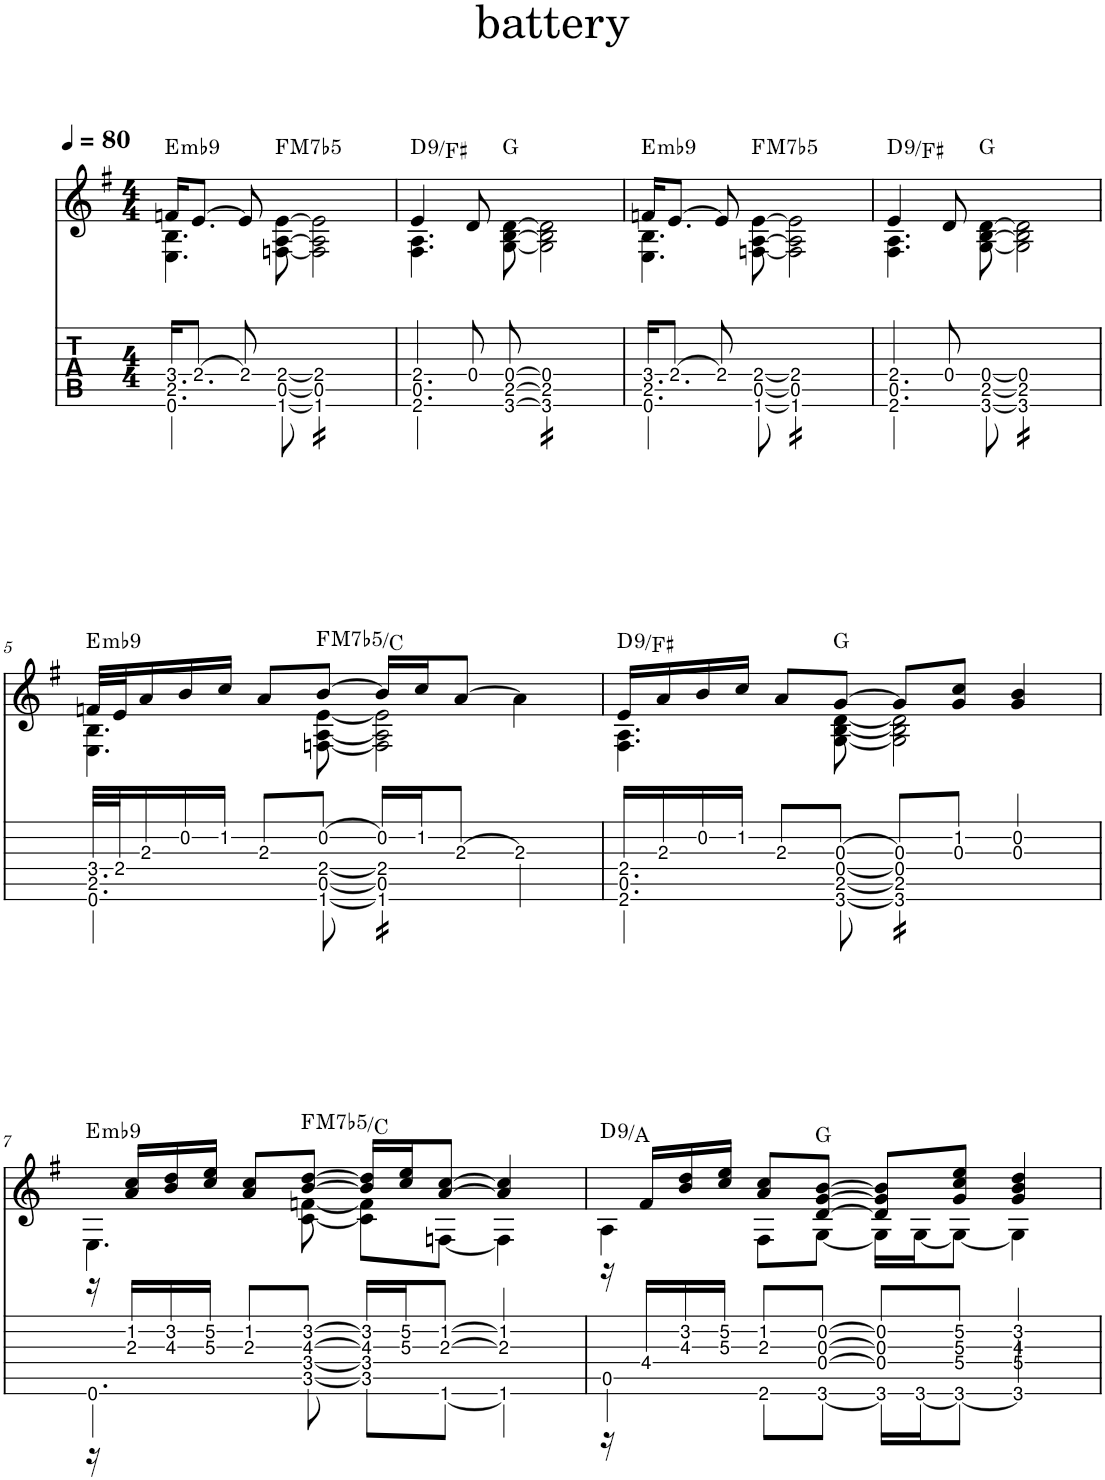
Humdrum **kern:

**kern	**kern	**harte
*part1	*part1	*part1
*staff2	*staff1	*
*I"Guitar	*	*
*stria6	*	*
*	*clefG2	*
*Trd7c12	*Trd7c12	*
*k[f#]	*k[f#]	*
*M4/4	*M4/4	*
*MM80	*MM80	*
=1	=1	=1
*^	*^	*
!	!	!	!	!LO:H:kt=m
4.E\ 4.B\	16f/KL	4.E\ 4.B\	16fn/KL	E:min(b9)
.	[8.e/J	.	[8.e/J	.
.	8e/]	.	8e/]	.
!	!	!	!	!LO:H:kt=M7
[8Fn\ [8A\ [8e\	2ryy	[8Fn\ [8A\ [8e\	2ryy	F:(3,b5,7)
2Fn\] 2A\] 2e\]	.	2F\] 2A\] 2e\]	.	.
.	8ryy	.	8ryy	.
=2	=2	=2	=2	=2
!	!	!	!	!LO:H:kt=9
4.F#\ 4.A\	4e/	4.F#\ 4.A\	4e/	D:9/3
.	8d/	.	8d/	.
[8G/ [8B/ [8d/	2ryy	[8G\ [8B\ [8d\	2ryy	G:maj
2G\] 2B\] 2d\]	.	2G\] 2B\] 2d\]	.	.
.	8ryy	.	8ryy	.
=3	=3	=3	=3	=3
!	!	!	!	!LO:H:kt=m
4.E\ 4.B\	16fn/KL	4.E\ 4.B\	16fn/KL	E:min(b9)
.	[8.e/J	.	[8.e/J	.
.	8e/]	.	8e/]	.
!	!	!	!	!LO:H:kt=M7
[8Fn\ [8A\ [8e\	2ryy	[8Fn\ [8A\ [8e\	2ryy	F:(3,b5,7)
2F\] 2A\] 2e\]	.	2F\] 2A\] 2e\]	.	.
.	8ryy	.	8ryy	.
=4	=4	=4	=4	=4
!	!	!	!	!LO:H:kt=9
4.F#\ 4.A\	4e/	4.F#\ 4.A\	4e/	D:9/3
.	8d/	.	8d/	.
[8G\ [8B\ [8d\	2ryy	[8G\ [8B\ [8d\	2ryy	G:maj
2G\] 2B\] 2d\]	.	2G\] 2B\] 2d\]	.	.
.	8ryy	.	8ryy	.
!!LO:LB:g=z	!!
=5	=5	=5	=5	=5
!	!	!	!	!LO:H:kt=m
4.E\ 4.B\	32f/LLL	4.E\ 4.B\	32fn/LLL	E:min(b9)
.	32e/J	.	32e/J	.
.	16a/	.	16a/	.
.	16b/	.	16b/	.
.	16cc/JJ	.	16cc/JJ	.
.	8a/L	.	8a/L	.
!	!	!	!	!LO:H:kt=M7
[8Fn\ [8A\ [8e\	[8b/J	[8Fn\ [8A\ [8e\	[8b/J	F:(3,b5,7)/5
2F\] 2A\] 2e\]	16b/LL]	2F\] 2A\] 2e\]	16b/LL]	.
.	16cc/J	.	16cc/J	.
.	[8a/J	.	[8a/J	.
.	4a\]	.	4a\]	.
=6	=6	=6	=6	=6
!	!	!	!	!LO:H:kt=9
4.F#\ 4.A\	16e/LL	4.F#\ 4.A\	16e/LL	D:9/3
.	16a/	.	16a/	.
.	16b/	.	16b/	.
.	16cc/JJ	.	16cc/JJ	.
.	8a/L	.	8a/L	.
[8G\ [8B\ [8d\	[8g/J	[8G\ [8B\ [8d\	[8g/J	G:maj
2G\] 2B\] 2d\]	8g/L]	2G\] 2B\] 2d\]	8g/L]	.
.	8g/ 8cc/J	.	8g/ 8cc/J	.
.	4g/ 4b/	.	4g/ 4b/	.
!!LO:LB:g=z	!!
=7	=7	=7	=7	=7
!	!	!	!	!LO:H:kt=m
4.E\	16r	4.E\	16r	E:min(b9)
.	16a/ 16cc/LL	.	16a/ 16cc/LL	.
.	16b/ 16dd/	.	16b/ 16dd/	.
.	16cc/ 16ee/JJ	.	16cc/ 16ee/JJ	.
.	8a/ 8cc/L	.	8a/ 8cc/L	.
!	!	!	!	!LO:H:kt=M7
[8c\ [8f\	[8b/ [8dd/J	[8c\ [8fn\	[8b/ [8dd/J	F:(3,b5,7)/5
8c\] 8f\]L	16b/] 16dd/]LL	8c\] 8f\]L	16b/] 16dd/]LL	.
.	16cc/ 16ee/J	.	16cc/ 16ee/J	.
[8F\J	[8a/ [8cc/J	[8Fn\J	[8a/ [8cc/J	.
4F\]	4a/] 4cc/]	4F\]	4a/] 4cc/]	.
=8	=8	=8	=8	=8
!	!	!	!	!LO:H:kt=9
4A\	16r	4A\	16r	D:9/5
.	16f#/LL	.	16f#/LL	.
.	16b/ 16dd/	.	16b/ 16dd/	.
.	16cc/ 16ee/JJ	.	16cc/ 16ee/JJ	.
8F#\L	8a/ 8cc/L	8F#\L	8a/ 8cc/L	.
[8G\J	[8d/ [8g/ [8b/J	[8G\J	[8d/ [8g/ [8b/J	G:maj
16G\LL]	8d/] 8g/] 8b/]L	16G\LL]	8d/] 8g/] 8b/]L	.
[16G\J	.	[16G\J	.	.
8G\J_	8g/ 8cc/ 8ee/J	8G\J_	8g/ 8cc/ 8ee/J	.
4G/]	4g/ 4b/ 4dd/	4G\]	4g/ 4b/ 4dd/	.
*v	*v	*	*	*
*	*v	*v	*
=	=	=
*-	*-	*-
